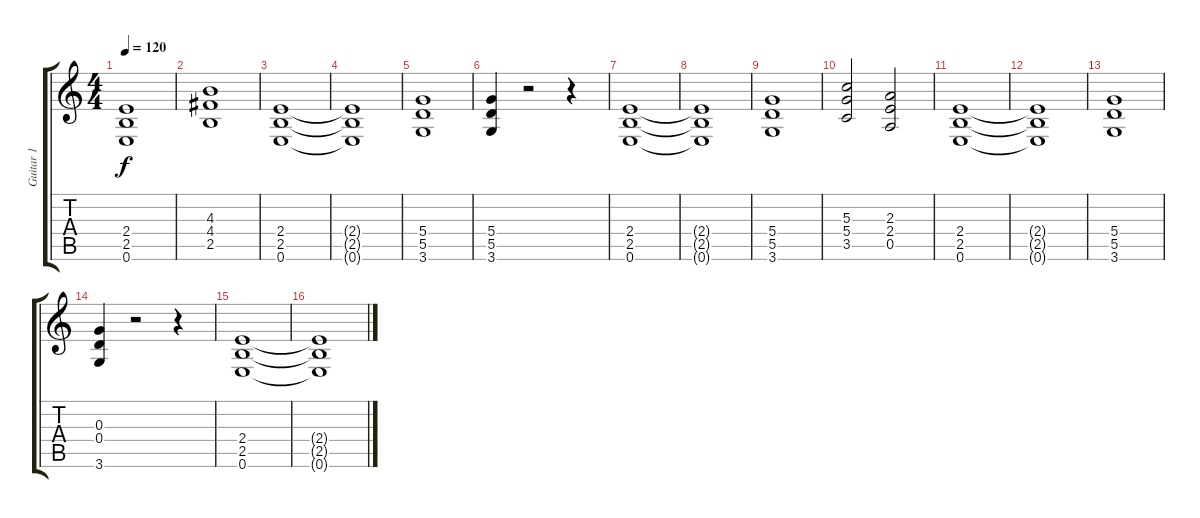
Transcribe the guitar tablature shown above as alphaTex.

\track ("Guitar 1" "Guitar 1") {instrument distortionguitar}
\staff {score tabs}
\tuning (E4 B3 G3 D3 A2 E2) {hide}
\ts (4 4)
\tempo 120
\clef g2
\ks c
(2.4 2.5 0.6).1{dy f} |
(4.3 4.4 2.5).1 |
(2.4 2.5 0.6).1 |
(2.4{t} 2.5{t} 0.6{t}).1 |
(5.4 5.5 3.6).1 |
(5.4 5.5 3.6).4 r.2 r.4 |
(2.4 2.5 0.6).1 |
(2.4{t} 2.5{t} 0.6{t}).1 |
(5.4 5.5 3.6).1 |
(5.3 5.4 3.5).2 (2.3 2.4 0.5).2 |
(2.4 2.5 0.6).1 |
(2.4{t} 2.5{t} 0.6{t}).1 |
(5.4 5.5 3.6).1 |
(0.3 0.4 3.6).4 r.2 r.4 |
(2.4 2.5 0.6).1 |
(2.4{t} 2.5{t} 0.6{t}).1
